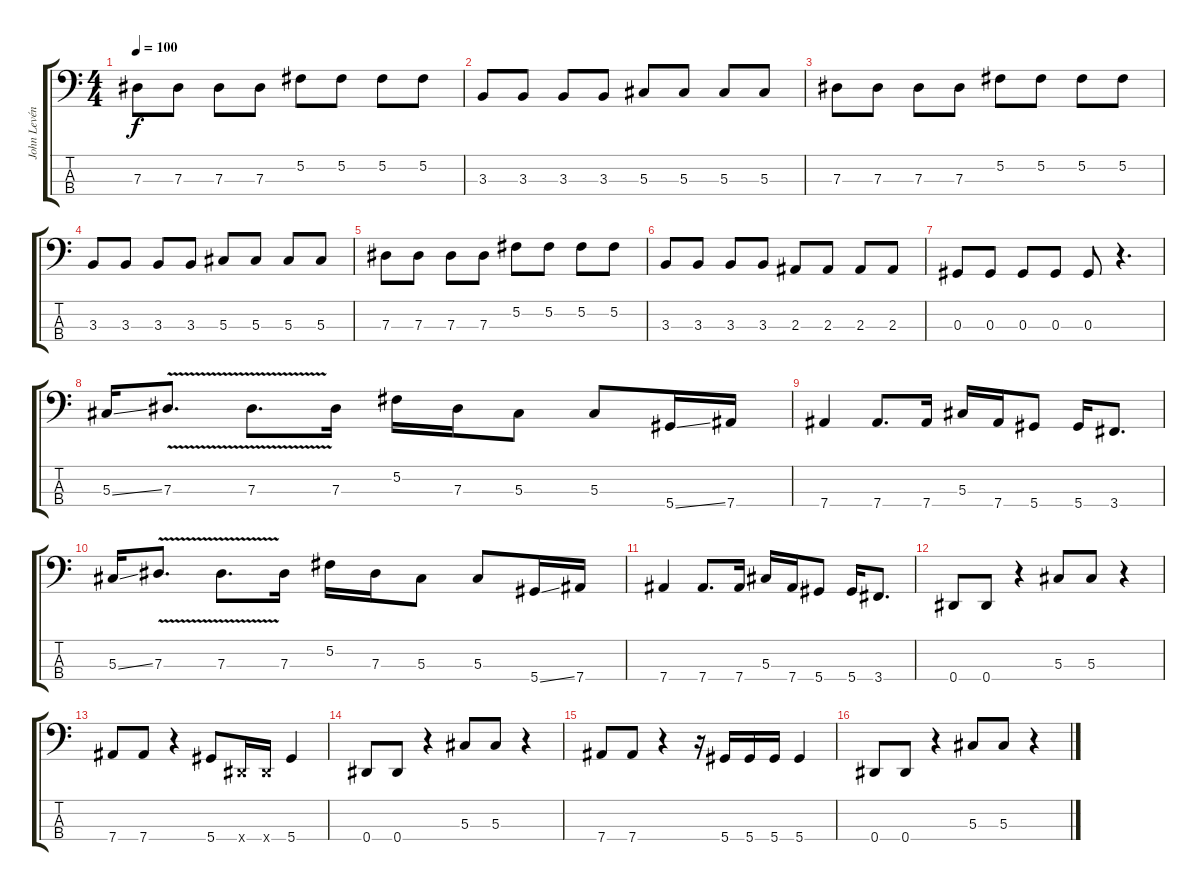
\track ("John Levén" "John Levén") {instrument electricbassfinger}
\staff {score tabs}
\tuning (Gb2 Db2 Ab1 Eb1) {hide}
\ts (4 4)
\tempo 100
\clef f4
\ks c
7.3.8{dy f} 7.3.8 7.3.8 7.3.8 5.2.8 5.2.8 5.2.8 5.2.8 |
3.3.8 3.3.8 3.3.8 3.3.8 5.3.8 5.3.8 5.3.8 5.3.8 |
7.3.8 7.3.8 7.3.8 7.3.8 5.2.8 5.2.8 5.2.8 5.2.8 |
3.3.8 3.3.8 3.3.8 3.3.8 5.3.8 5.3.8 5.3.8 5.3.8 |
7.3.8 7.3.8 7.3.8 7.3.8 5.2.8 5.2.8 5.2.8 5.2.8 |
3.3.8 3.3.8 3.3.8 3.3.8 2.3.8 2.3.8 2.3.8 2.3.8 |
0.3.8 0.3.8 0.3.8 0.3.8 0.3.8 r.4{d} |
5.3{ss}.16 7.3{v}.8{d} 7.3{v}.8{d} 7.3.16 5.2.16 7.3.16 5.3.8 5.3.8 5.4{ss}.16 7.4.16 |
7.4.4 7.4.8{d} 7.4.16 5.3.16 7.4.16 5.4.8 5.4.16 3.4.8{d} |
5.3{ss}.16 7.3{v}.8{d} 7.3{v}.8{d} 7.3.16 5.2.16 7.3.16 5.3.8 5.3.8 5.4{ss}.16 7.4.16 |
7.4.4 7.4.8{d} 7.4.16 5.3.16 7.4.16 5.4.8 5.4.16 3.4.8{d} |
0.4.8 0.4.8 r.4 5.3.8 5.3.8 r.4 |
7.4.8 7.4.8 r.4 5.4.8 0.4{x}.16 0.4{x}.16 5.4.4 |
0.4.8 0.4.8 r.4 5.3.8 5.3.8 r.4 |
7.4.8 7.4.8 r.4 r.16 5.4.16 5.4.16 5.4.16 5.4.4 |
0.4.8 0.4.8 r.4 5.3.8 5.3.8 r.4
